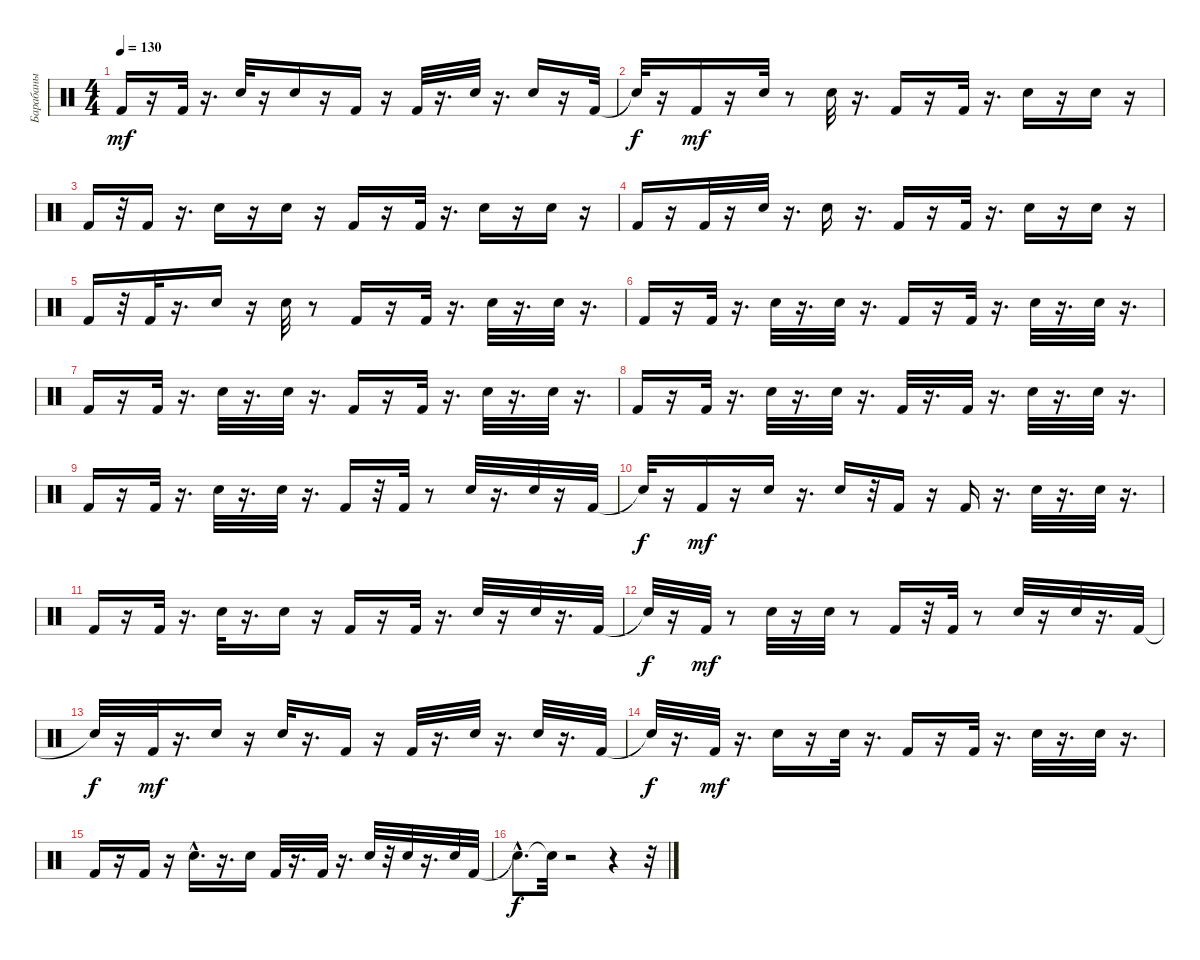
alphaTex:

\track ("Барабаны" "Барабаны") {instrument percussion}
\staff {score}
\articulation defaults
\ts (4 4)
\tempo 130
\clef neutral
\ks c "Kick (hit) 2".16{dy mf}
r.16 "Kick (hit) 2".32 r.16{d} "Snare (hit) 2".32 r.16 "Snare (hit) 2".16 r.16 "Kick (hit) 2".16 r.16 "Kick (hit) 2".32 r.16{d} "Snare (hit) 2".32 r.16{d} "Snare (hit) 2".16 r.16 "Kick (hit) 2".32 |
"Snare (hit)"{t}.32{dy f} r.16 "Kick (hit) 2".16{dy mf} r.16 "Snare (hit) 2".32 r.8 "Snare (hit) 2".32 r.16{d} "Kick (hit) 2".16 r.16 "Kick (hit) 2".32 r.16{d} "Snare (hit) 2".16 r.16 "Snare (hit) 2".16 r.16 |
"Kick (hit) 2".16 r.32 "Kick (hit) 2".16 r.16{d} "Snare (hit) 2".16 r.16 "Snare (hit) 2".16 r.16 "Kick (hit) 2".16 r.16 "Kick (hit) 2".32 r.16{d} "Snare (hit) 2".16 r.16 "Snare (hit) 2".16 r.16 |
"Kick (hit) 2".16 r.16 "Kick (hit) 2".32 r.16 "Snare (hit) 2".32 r.16{d} "Snare (hit) 2".16 r.16{d} "Kick (hit) 2".16 r.16 "Kick (hit) 2".32 r.16{d} "Snare (hit) 2".16 r.16 "Snare (hit) 2".16 r.16 |
"Kick (hit) 2".16 r.32 "Kick (hit) 2".32 r.16{d} "Snare (hit) 2".16 r.16 "Snare (hit) 2".32 r.8 "Kick (hit) 2".16 r.16 "Kick (hit) 2".32 r.16{d} "Snare (hit) 2".32 r.16{d} "Snare (hit) 2".32 r.16{d} |
"Kick (hit) 2".16 r.16 "Kick (hit) 2".32 r.16{d} "Snare (hit) 2".32 r.16{d} "Snare (hit) 2".32 r.16{d} "Kick (hit) 2".16 r.16 "Kick (hit) 2".32 r.16{d} "Snare (hit) 2".32 r.16{d} "Snare (hit) 2".32 r.16{d} |
"Kick (hit) 2".16 r.16 "Kick (hit) 2".32 r.16{d} "Snare (hit) 2".32 r.16{d} "Snare (hit) 2".32 r.16{d} "Kick (hit) 2".16 r.16 "Kick (hit) 2".32 r.16{d} "Snare (hit) 2".32 r.16{d} "Snare (hit) 2".32 r.16{d} |
"Kick (hit) 2".16 r.16 "Kick (hit) 2".32 r.16{d} "Snare (hit) 2".32 r.16{d} "Snare (hit) 2".32 r.16{d} "Kick (hit) 2".32 r.16{d} "Kick (hit) 2".32 r.16{d} "Snare (hit) 2".32 r.16{d} "Snare (hit) 2".32 r.16{d} |
"Kick (hit) 2".16 r.16 "Kick (hit) 2".32 r.16{d} "Snare (hit) 2".32 r.16{d} "Snare (hit) 2".32 r.16{d} "Kick (hit) 2".16 r.32 "Kick (hit) 2".32 r.8 "Snare (hit) 2".32 r.16{d} "Snare (hit) 2".32 r.16 "Kick (hit) 2".32 |
"Snare (hit)"{t}.32{dy f} r.16 "Kick (hit) 2".16{dy mf} r.16 "Snare (hit) 2".16 r.16{d} "Snare (hit) 2".16 r.32 "Kick (hit) 2".16 r.16 "Kick (hit) 2".16 r.16{d} "Snare (hit) 2".32 r.16{d} "Snare (hit) 2".32 r.16{d} |
"Kick (hit) 2".16 r.16 "Kick (hit) 2".32 r.16{d} "Snare (hit) 2".32 r.16{d} "Snare (hit) 2".16 r.16 "Kick (hit) 2".16 r.16 "Kick (hit) 2".32 r.16{d} "Snare (hit) 2".32 r.16 "Snare (hit) 2".32 r.16{d} "Kick (hit) 2".32 |
"Snare (hit)"{t}.32{dy f} r.16 "Kick (hit) 2".32{dy mf} r.8 "Snare (hit) 2".32 r.16 "Snare (hit) 2".32 r.8 "Kick (hit) 2".16 r.32 "Kick (hit) 2".32 r.8 "Snare (hit) 2".32 r.16 "Snare (hit) 2".32 r.16{d} "Kick (hit) 2".32 |
"Snare (hit)"{t}.32{dy f} r.16 "Kick (hit) 2".32{dy mf} r.16{d} "Snare (hit) 2".16 r.16 "Snare (hit) 2".32 r.16{d} "Kick (hit) 2".16 r.16 "Kick (hit) 2".32 r.16{d} "Snare (hit) 2".32 r.16{d} "Snare (hit) 2".32 r.16{d} "Kick (hit) 2".32 |
"Snare (hit)"{t}.32{dy f} r.16{d} "Kick (hit) 2".32{dy mf} r.16{d} "Snare (hit) 2".16 r.16 "Snare (hit) 2".32 r.16{d} "Kick (hit) 2".16 r.16 "Kick (hit) 2".32 r.16{d} "Snare (hit) 2".32 r.16{d} "Snare (hit) 2".32 r.16{d} |
"Kick (hit) 2".16 r.16 "Kick (hit) 2".16 r.16 "Snare (hit) 2"{hac}.16{d} r.16{d} "Snare (hit) 2".16 "Kick (hit) 2".32 r.16{d} "Kick (hit) 2".32 r.16{d} "Snare (hit) 2".32 r.32 "Snare (hit) 2".32 r.16{d} "Snare (hit) 2".32 "Kick (hit) 2".32 |
"Snare (hit)"{hac t}.8{d dy f} "Snare (hit)"{t}.32 r.2 r.4 r.32
